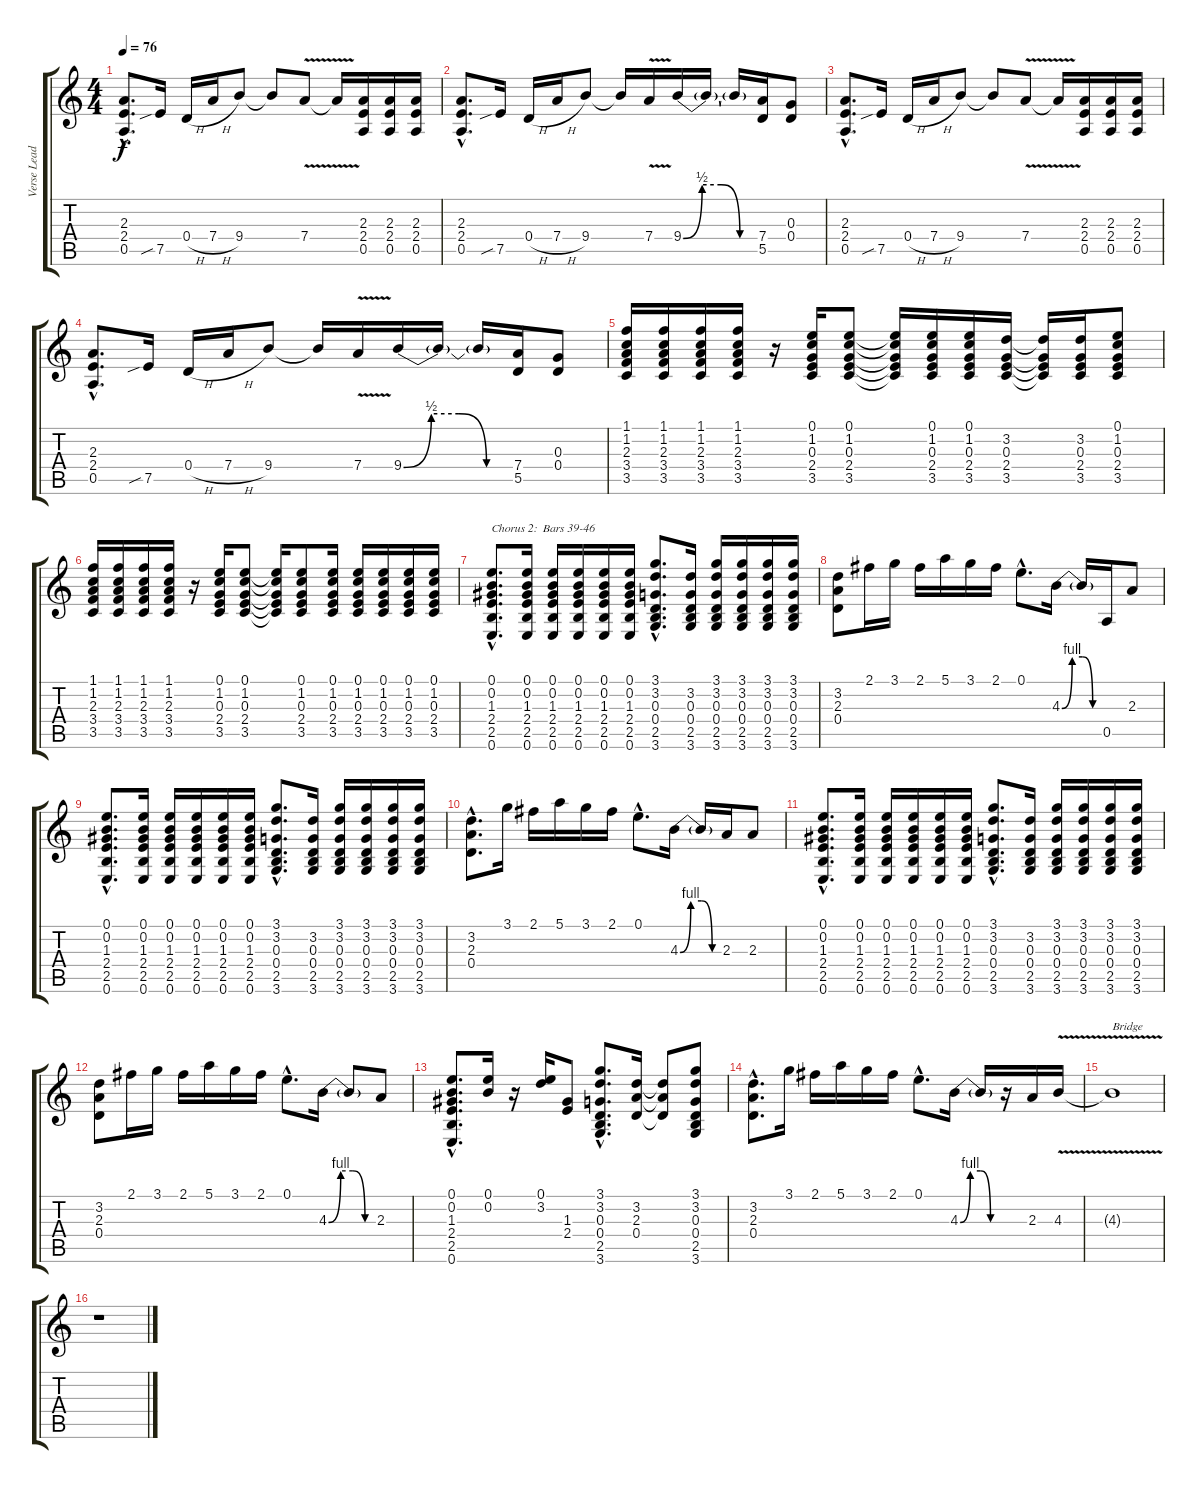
\track ("Verse Lead Guitar" "Verse Lead") {instrument overdrivenguitar}
\staff {score tabs}
\tuning (E4 B3 G3 D3 A2 E2) {hide}
\ts (4 4)
\tempo 76
\clef g2
\ks c
(2.3{hac} 2.4{hac} 0.5{hac}).8{d dy f} 7.5{sib}.16 0.4{h}.16 7.4{h}.16 9.4.8 9.4{t}.8 7.4{v}.8 7.4{t}.16 (2.3 2.4 0.5).16 (2.3 2.4 0.5).16 (2.3 2.4 0.5).16 |
(2.3{hac} 2.4{hac} 0.5{hac}).8{d} 7.5{sib}.16 0.4{h}.16 7.4{h}.16 9.4.8 9.4{t}.16 7.4{v}.16 9.4{be (custom 0 0 15 2 30 2 45 0 60 0)}.16 9.4{t}.16 9.4{t}.16 (7.4 5.5).16 (0.3 0.4).8 |
(2.3{hac} 2.4{hac} 0.5{hac}).8{d} 7.5{sib}.16 0.4{h}.16 7.4{h}.16 9.4.8 9.4{t}.8 7.4{v}.8 7.4{t}.16 (2.3 2.4 0.5).16 (2.3 2.4 0.5).16 (2.3 2.4 0.5).16 |
(2.3{hac} 2.4{hac} 0.5{hac}).8{d} 7.5{sib}.16 0.4{h}.16 7.4{h}.16 9.4.8 9.4{t}.16 7.4{v}.16 9.4{be (custom 0 0 15 2 30 2 45 0 60 0)}.16 9.4{t}.16 9.4{t}.16 (7.4 5.5).16 (0.3 0.4).8 |
(1.1 1.2 2.3 3.4 3.5).16 (1.1 1.2 2.3 3.4 3.5).16 (1.1 1.2 2.3 3.4 3.5).16 (1.1 1.2 2.3 3.4 3.5).16 r.16 (0.1 1.2 0.3 2.4 3.5).16 (0.1 1.2 0.3 2.4 3.5).8 (0.1{t} 1.2{t} 0.3{t} 2.4{t} 3.5{t}).16 (0.1 1.2 0.3 2.4 3.5).16 (0.1 1.2 0.3 2.4 3.5).16 (3.2 0.3 2.4 3.5).16 (3.2{t} 0.3{t} 2.4{t} 3.5{t}).16 (3.2 0.3 2.4 3.5).16 (0.1 1.2 0.3 2.4 3.5).8 |
(1.1 1.2 2.3 3.4 3.5).16 (1.1 1.2 2.3 3.4 3.5).16 (1.1 1.2 2.3 3.4 3.5).16 (1.1 1.2 2.3 3.4 3.5).16 r.16 (0.1 1.2 0.3 2.4 3.5).16 (0.1 1.2 0.3 2.4 3.5).8 (0.1{t} 1.2{t} 0.3{t} 2.4{t} 3.5{t}).16 (0.1 1.2 0.3 2.4 3.5).8 (0.1 1.2 0.3 2.4 3.5).16 (0.1 1.2 0.3 2.4 3.5).16 (0.1 1.2 0.3 2.4 3.5).16 (0.1 1.2 0.3 2.4 3.5).16 (0.1 1.2 0.3 2.4 3.5).16 |
(0.1{hac} 0.2{hac} 1.3{hac} 2.4{hac} 2.5{hac} 0.6{hac}).8{d txt "Chorus 2:  Bars 39-46"} (0.1 0.2 1.3 2.4 2.5 0.6).16 (0.1 0.2 1.3 2.4 2.5 0.6).16 (0.1 0.2 1.3 2.4 2.5 0.6).16 (0.1 0.2 1.3 2.4 2.5 0.6).16 (0.1 0.2 1.3 2.4 2.5 0.6).16 (3.1{hac} 3.2{hac} 0.3{hac} 0.4{hac} 2.5{hac} 3.6{hac}).8{d} (3.2 0.3 0.4 2.5 3.6).16 (3.1 3.2 0.3 0.4 2.5 3.6).16 (3.1 3.2 0.3 0.4 2.5 3.6).16 (3.1 3.2 0.3 0.4 2.5 3.6).16 (3.1 3.2 0.3 0.4 2.5 3.6).16 |
(3.2 2.3 0.4).8 2.1.16 3.1.16 2.1.16 5.1.16 3.1.16 2.1.16 0.1{hac}.8{d} 4.3{be (custom 0 0 15 4 30 4 45 0 60 0)}.16 4.3{t}.16 0.5.16 2.3.8 |
(0.1{hac} 0.2{hac} 1.3{hac} 2.4{hac} 2.5{hac} 0.6{hac}).8{d} (0.1 0.2 1.3 2.4 2.5 0.6).16 (0.1 0.2 1.3 2.4 2.5 0.6).16 (0.1 0.2 1.3 2.4 2.5 0.6).16 (0.1 0.2 1.3 2.4 2.5 0.6).16 (0.1 0.2 1.3 2.4 2.5 0.6).16 (3.1{hac} 3.2{hac} 0.3{hac} 0.4{hac} 2.5{hac} 3.6{hac}).8{d} (3.2 0.3 0.4 2.5 3.6).16 (3.1 3.2 0.3 0.4 2.5 3.6).16 (3.1 3.2 0.3 0.4 2.5 3.6).16 (3.1 3.2 0.3 0.4 2.5 3.6).16 (3.1 3.2 0.3 0.4 2.5 3.6).16 |
(3.2{hac} 2.3{hac} 0.4{hac}).8{d} 3.1.16 2.1.16 5.1.16 3.1.16 2.1.16 0.1{hac}.8{d} 4.3{be (custom 0 0 15 4 30 4 45 0 60 0)}.16 4.3{t}.16 2.3.16 2.3.8 |
(0.1{hac} 0.2{hac} 1.3{hac} 2.4{hac} 2.5{hac} 0.6{hac}).8{d} (0.1 0.2 1.3 2.4 2.5 0.6).16 (0.1 0.2 1.3 2.4 2.5 0.6).16 (0.1 0.2 1.3 2.4 2.5 0.6).16 (0.1 0.2 1.3 2.4 2.5 0.6).16 (0.1 0.2 1.3 2.4 2.5 0.6).16 (3.1{hac} 3.2{hac} 0.3{hac} 0.4{hac} 2.5{hac} 3.6{hac}).8{d} (3.2 0.3 0.4 2.5 3.6).16 (3.1 3.2 0.3 0.4 2.5 3.6).16 (3.1 3.2 0.3 0.4 2.5 3.6).16 (3.1 3.2 0.3 0.4 2.5 3.6).16 (3.1 3.2 0.3 0.4 2.5 3.6).16 |
(3.2 2.3 0.4).8 2.1.16 3.1.16 2.1.16 5.1.16 3.1.16 2.1.16 0.1{hac}.8{d} 4.3{be (custom 0 0 15 4 30 4 45 0 60 0)}.16 4.3{t}.8 2.3.8 |
(0.1{hac} 0.2{hac} 1.3{hac} 2.4{hac} 2.5{hac} 0.6{hac}).8{d} (0.1 0.2).16 r.16 (0.1 3.2).16 (1.3 2.4).8 (3.1{hac} 3.2{hac} 0.3{hac} 0.4{hac} 2.5{hac} 3.6{hac}).8{d} (3.2 2.3 0.4).16 (3.2{t} 2.3{t} 0.4{t}).8 (3.1 3.2 0.3 0.4 2.5 3.6).8 |
(3.2{hac} 2.3{hac} 0.4{hac}).8{d} 3.1.16 2.1.16 5.1.16 3.1.16 2.1.16 0.1{hac}.8{d} 4.3{be (custom 0 0 15 4 30 4 45 0 60 0)}.16 4.3{t}.16 r.16 2.3.16 4.3{v}.16 |
4.3{t}.1{txt "Bridge"} |
r.1
